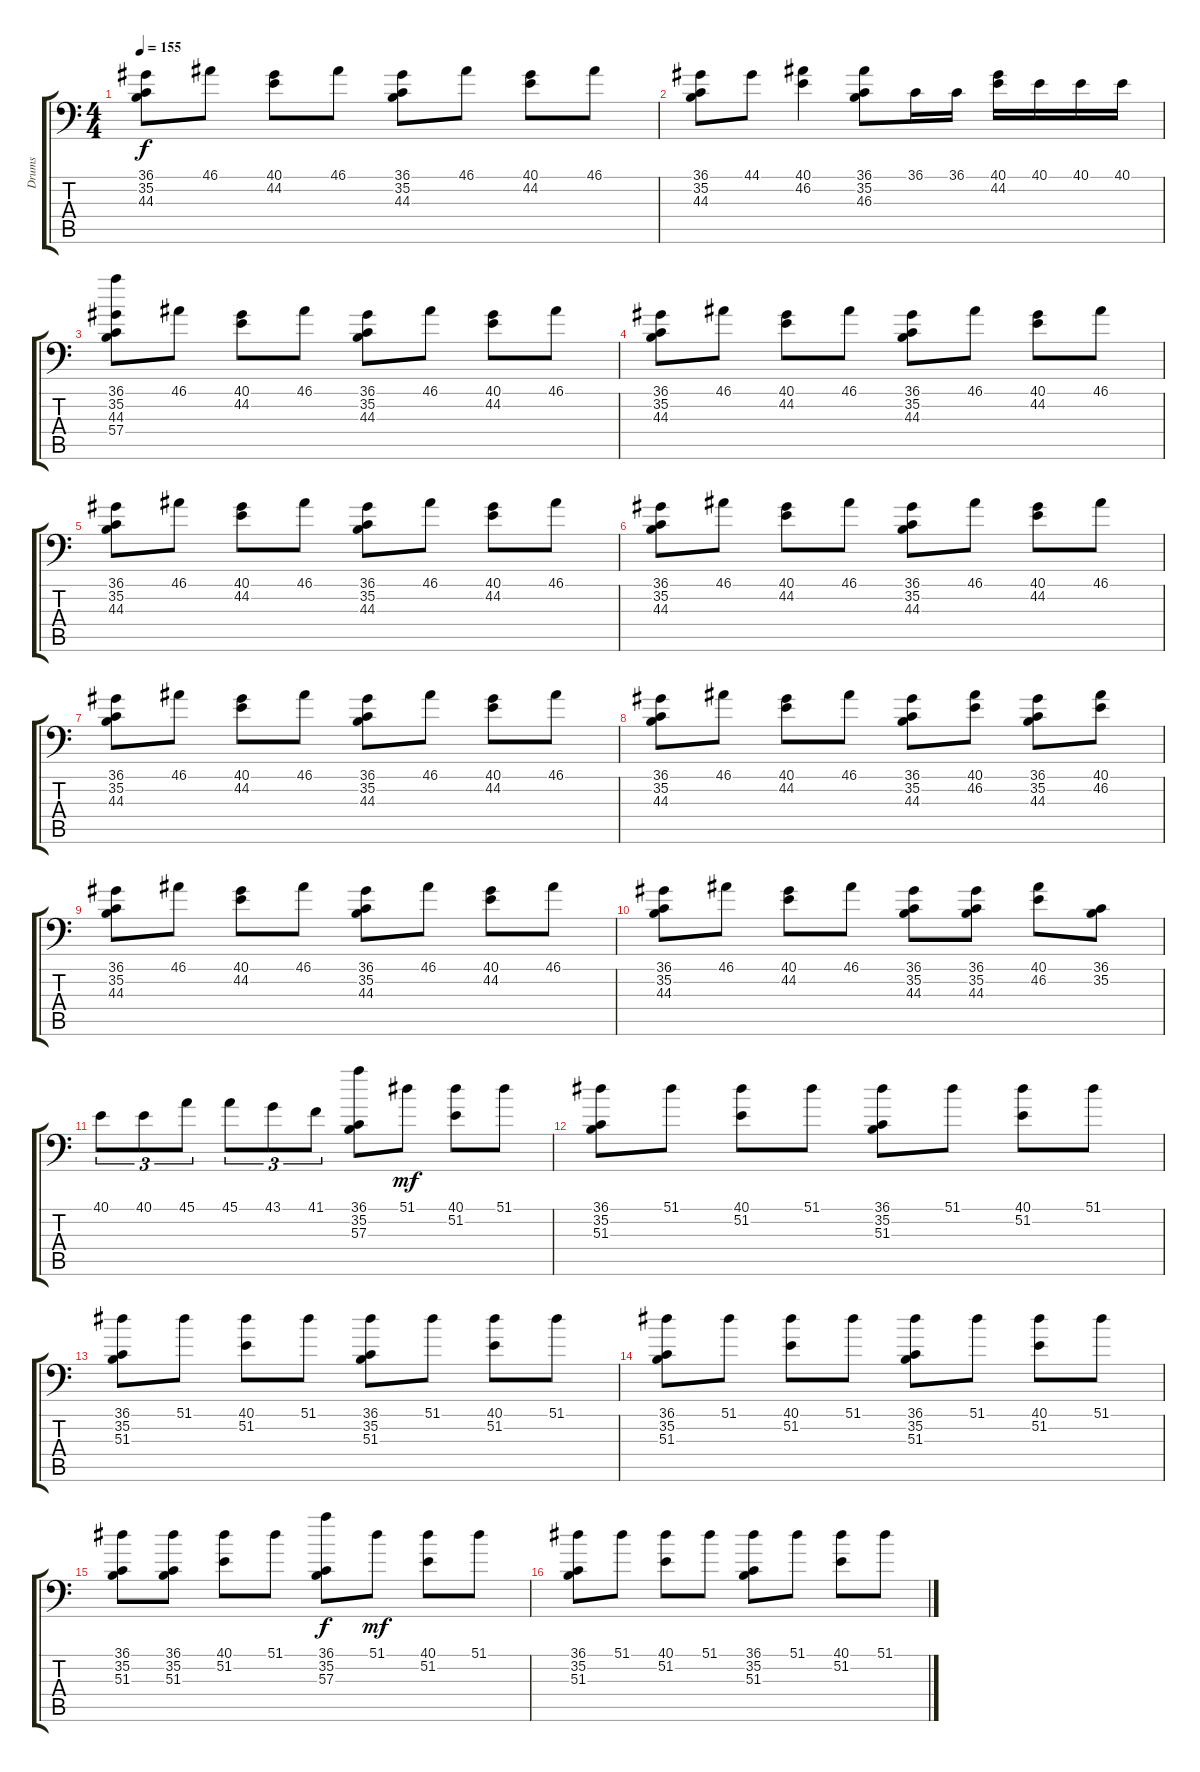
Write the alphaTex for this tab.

\track ("Drums" "Drums") {instrument acousticgrandpiano}
\staff {score tabs}
\tuning (C-1 C-1 C-1 C-1 C-1 C-1) {hide}
\ts (4 4)
\tempo 155
\clef f4
\ks c
(36.1 35.2 44.3).8{dy f} 46.1.8 (40.1 44.2).8 46.1.8 (36.1 35.2 44.3).8 46.1.8 (40.1 44.2).8 46.1.8 |
(36.1 35.2 44.3).8 44.1.8 (40.1 46.2).4 (36.1 35.2 46.3).8 36.1.16 36.1.16 (40.1 44.2).16 40.1.16 40.1.16 40.1.16 |
(36.1 35.2 44.3 57.4).8 46.1.8 (40.1 44.2).8 46.1.8 (36.1 35.2 44.3).8 46.1.8 (40.1 44.2).8 46.1.8 |
(36.1 35.2 44.3).8 46.1.8 (40.1 44.2).8 46.1.8 (36.1 35.2 44.3).8 46.1.8 (40.1 44.2).8 46.1.8 |
(36.1 35.2 44.3).8 46.1.8 (40.1 44.2).8 46.1.8 (36.1 35.2 44.3).8 46.1.8 (40.1 44.2).8 46.1.8 |
(36.1 35.2 44.3).8 46.1.8 (40.1 44.2).8 46.1.8 (36.1 35.2 44.3).8 46.1.8 (40.1 44.2).8 46.1.8 |
(36.1 35.2 44.3).8 46.1.8 (40.1 44.2).8 46.1.8 (36.1 35.2 44.3).8 46.1.8 (40.1 44.2).8 46.1.8 |
(36.1 35.2 44.3).8 46.1.8 (40.1 44.2).8 46.1.8 (36.1 35.2 44.3).8 (40.1 46.2).8 (36.1 35.2 44.3).8 (40.1 46.2).8 |
(36.1 35.2 44.3).8 46.1.8 (40.1 44.2).8 46.1.8 (36.1 35.2 44.3).8 46.1.8 (40.1 44.2).8 46.1.8 |
(36.1 35.2 44.3).8 46.1.8 (40.1 44.2).8 46.1.8 (36.1 35.2 44.3).8 (36.1 35.2 44.3).8 (40.1 46.2).8 (36.1 35.2).8 |
40.1.8{tu (3 2)} 40.1.8{tu (3 2)} 45.1.8{tu (3 2)} 45.1.8{tu (3 2)} 43.1.8{tu (3 2)} 41.1.8{tu (3 2)} (36.1 35.2 57.3).8 51.1.8{dy mf} (40.1 51.2).8 51.1.8 |
(36.1 35.2 51.3).8 51.1.8 (40.1 51.2).8 51.1.8 (36.1 35.2 51.3).8 51.1.8 (40.1 51.2).8 51.1.8 |
(36.1 35.2 51.3).8 51.1.8 (40.1 51.2).8 51.1.8 (36.1 35.2 51.3).8 51.1.8 (40.1 51.2).8 51.1.8 |
(36.1 35.2 51.3).8 51.1.8 (40.1 51.2).8 51.1.8 (36.1 35.2 51.3).8 51.1.8 (40.1 51.2).8 51.1.8 |
(36.1 35.2 51.3).8 (36.1 35.2 51.3).8 (40.1 51.2).8 51.1.8 (36.1 35.2 57.3).8{dy f} 51.1.8{dy mf} (40.1 51.2).8 51.1.8 |
(36.1 35.2 51.3).8 51.1.8 (40.1 51.2).8 51.1.8 (36.1 35.2 51.3).8 51.1.8 (40.1 51.2).8 51.1.8
